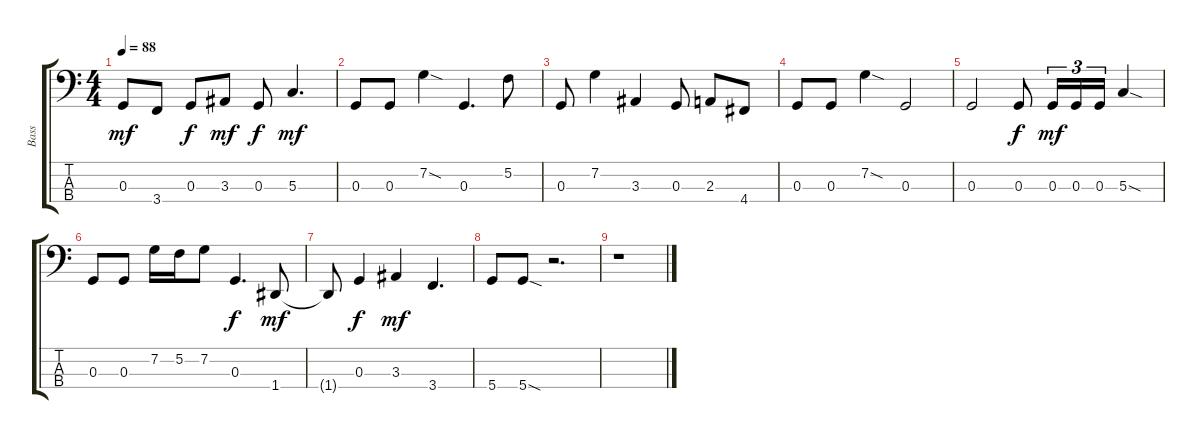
\track ("Bass" "Bass") {instrument electricbassfinger}
\staff {score tabs}
\tuning (F2 C2 G1 D1) {hide}
\ts (4 4)
\tempo 88
\clef f4
\ks c
0.3.8{dy mf} 3.4.8 0.3.8{dy f} 3.3.8{dy mf} 0.3.8{dy f} 5.3.4{d dy mf} |
0.3.8 0.3.8 7.2{sod}.4 0.3.4{d} 5.2.8 |
0.3.8 7.2.4 3.3.4 0.3.8 2.3.8 4.4.8 |
0.3.8 0.3.8 7.2{sod}.4 0.3.2 |
0.3.2 0.3.8{dy f} 0.3.16{tu (3 2) dy mf} 0.3.16{tu (3 2)} 0.3.16{tu (3 2)} 5.3{sod}.4 |
0.3.8 0.3.8 7.2.16 5.2.16 7.2.8 0.3.4{d dy f} 1.4.8{dy mf} |
1.4{t}.8 0.3.4{dy f} 3.3.4{dy mf} 3.4.4{d} |
5.4.8 5.4{sod}.8 r.2{d} |
r.1
